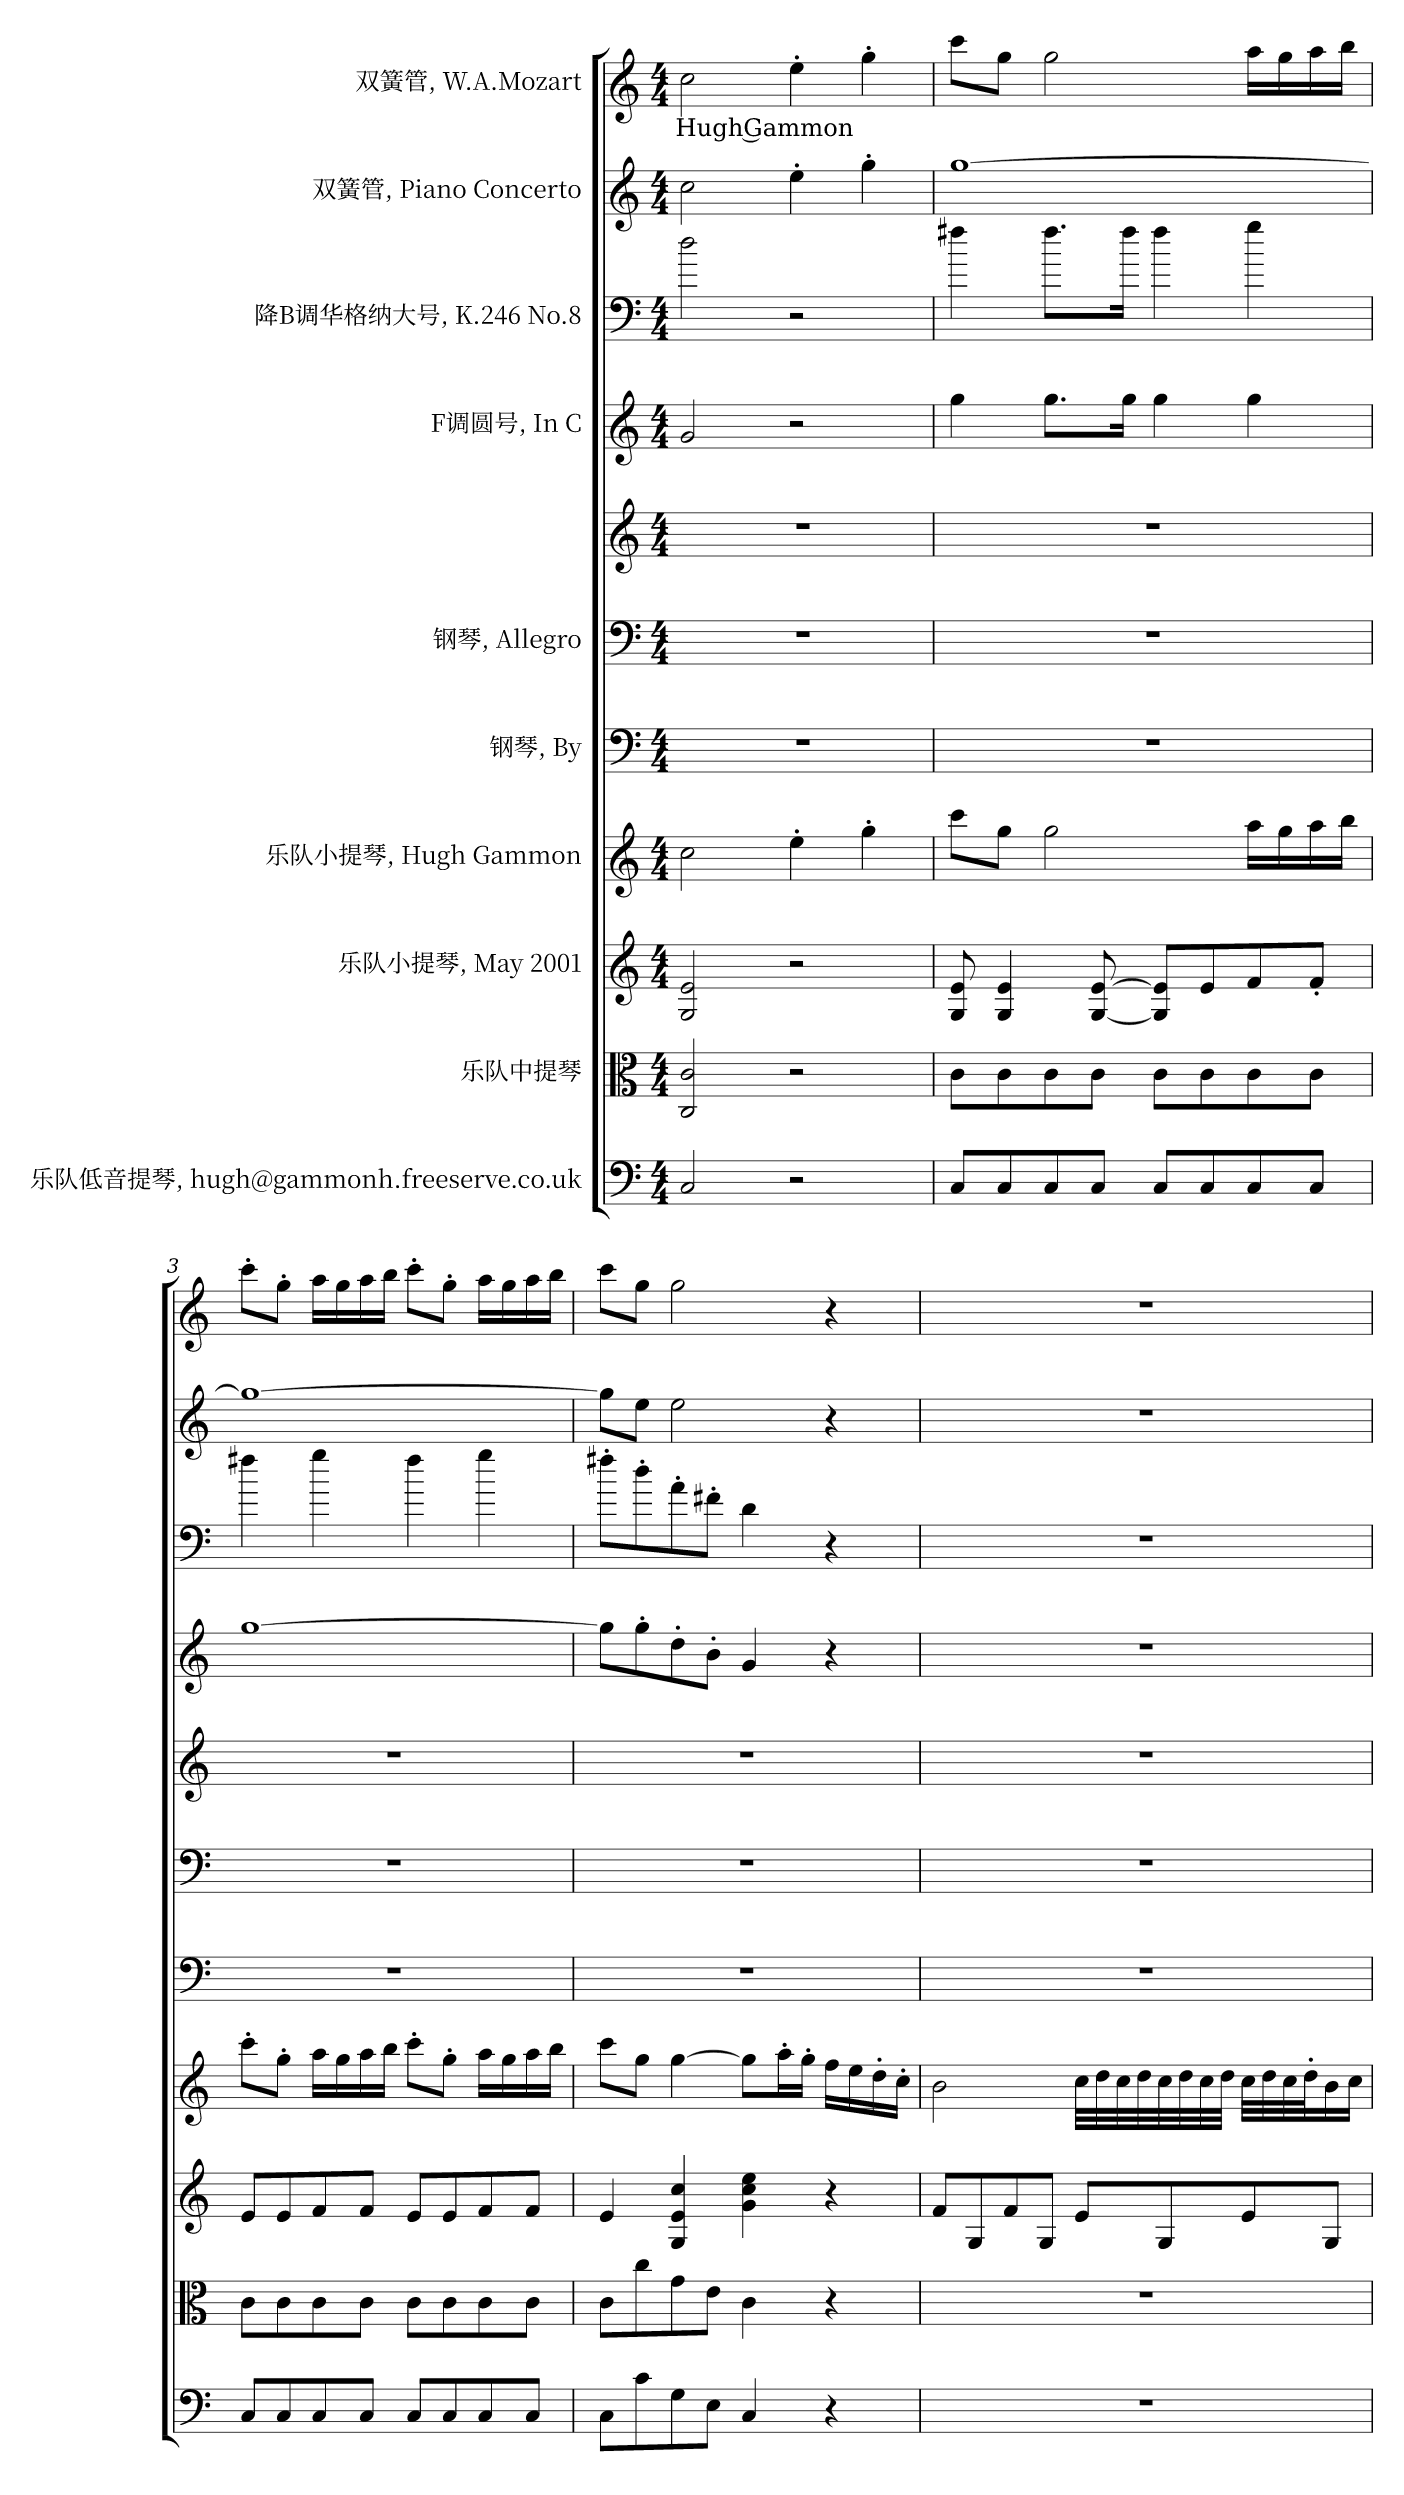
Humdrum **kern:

**kern	**kern	**kern	**kern	**kern	**kern	**kern	**kern	**kern	**kern	**kern	**text
*part10	*part9	*part8	*part7	*part6	*part5	*part5	*part4	*part3	*part2	*part1	*part1
*staff11	*staff10	*staff9	*staff8	*staff7	*staff6	*staff5	*staff4	*staff3	*staff2	*staff1	*staff1
*I"乐队低音提琴, hugh@gammonh.freeserve.co.uk	*I"乐队中提琴	*I"乐队小提琴, May 2001	*I"乐队小提琴, Hugh Gammon	*I"钢琴,       By	*I"钢琴, Allegro	*	*I"F调圆号, In C	*I"降B调华格纳大号, K.246 No.8	*I"双簧管, Piano Concerto	*I"双簧管, W.A.Mozart	*
*clefF4	*clefC3	*clefG2	*clefG2	*clefF4	*clefF4	*clefG2	*clefG2	*clefF4	*clefG2	*clefG2	*
*ITrd7c12	*	*	*	*	*	*	*ITrd4c7	*ITrd1c2	*	*	*
*k[]	*k[]	*k[]	*k[]	*k[]	*k[]	*k[]	*k[b-]	*k[b-e-]	*k[]	*k[]	*
*M4/4	*M4/4	*M4/4	*M4/4	*M4/4	*M4/4	*M4/4	*M4/4	*M4/4	*M4/4	*M4/4	*
*MM115	*MM115	*MM115	*MM115	*MM115	*MM115	*MM115	*MM115	*MM115	*MM115	*MM115	*
=1	=1	=1	=1	=1	=1	=1	=1	=1	=1	=1	=1
2CC/	2C/ 2c/	2G/ 2e/	2cc\	1r	1r	1r	2c/	2cc\	2cc\	2cc\	Hugh Gammon
2r	2r	2r	4ee'\	.	.	.	2r	2r	4ee'\	4ee'\	.
.	.	.	4gg'\	.	.	.	.	.	4gg'\	4gg'\	.
!!LO:PB:g=z
=2	=2	=2	=2	=2	=2	=2	=2	=2	=2	=2	=2
8CC/L	8c\L	8G/ 8e/	8ccc\L	1r	1r	1r	4cc\	4een\	[1gg	8ccc\L	.
8CC/	8c\	4G/ 4e/	8gg\J	.	.	.	.	.	.	8gg\J	.
8CC/	8c\	.	2gg\	.	.	.	8.cc\L	8.ee\L	.	2gg\	.
8CC/J	8c\J	[8G/ [8e/	.	.	.	.	.	.	.	.	.
.	.	.	.	.	.	.	16cc\Jk	16ee\Jk	.	.	.
8CC/L	8c\L	8G/] 8e/]L	.	.	.	.	4cc\	4ee\	.	.	.
8CC/	8c\	8e/	.	.	.	.	.	.	.	.	.
8CC/	8c\	8f/	16aa\LL	.	.	.	4cc\	4ff\	.	16aa\LL	.
.	.	.	16gg\	.	.	.	.	.	.	16gg\	.
8CC/J	8c\J	8f'/J	16aa\	.	.	.	.	.	.	16aa\	.
.	.	.	16bb\JJ	.	.	.	.	.	.	16bb\JJ	.
=3	=3	=3	=3	=3	=3	=3	=3	=3	=3	=3	=3
8CC/L	8c\L	8e/L	8ccc'\L	1r	1r	1r	[1cc	4een\	1gg_	8ccc'\L	.
8CC/	8c\	8e/	8gg'\J	.	.	.	.	.	.	8gg'\J	.
8CC/	8c\	8f/	16aa\LL	.	.	.	.	4ff\	.	16aa\LL	.
.	.	.	16gg\	.	.	.	.	.	.	16gg\	.
8CC/J	8c\J	8f/J	16aa\	.	.	.	.	.	.	16aa\	.
.	.	.	16bb\JJ	.	.	.	.	.	.	16bb\JJ	.
8CC/L	8c\L	8e/L	8ccc'\L	.	.	.	.	4ee\	.	8ccc'\L	.
8CC/	8c\	8e/	8gg'\J	.	.	.	.	.	.	8gg'\J	.
8CC/	8c\	8f/	16aa\LL	.	.	.	.	4ff\	.	16aa\LL	.
.	.	.	16gg\	.	.	.	.	.	.	16gg\	.
8CC/J	8c\J	8f/J	16aa\	.	.	.	.	.	.	16aa\	.
.	.	.	16bb\JJ	.	.	.	.	.	.	16bb\JJ	.
=4	=4	=4	=4	=4	=4	=4	=4	=4	=4	=4	=4
8CC\L	8c\L	4e/	8ccc\L	1r	1r	1r	8cc\L]	8een'\L	8gg\L]	8ccc\L	.
8C\	8cc\	.	8gg\J	.	.	.	8cc'\	8cc'\	8ee\J	8gg\J	.
8GG\	8g\	4G/ 4e/ 4cc/	[4gg\	.	.	.	8g'\	8g'\	2ee\	2gg\	.
8EE\J	8e\J	.	.	.	.	.	8e'\J	8en'\J	.	.	.
4CC/	4c\	4g\ 4cc\ 4ee\	8gg\L]	.	.	.	4c/	4c\	.	.	.
.	.	.	16aa'\L	.	.	.	.	.	.	.	.
.	.	.	16gg'\JJ	.	.	.	.	.	.	.	.
4r	4r	4r	16ff\LL	.	.	.	4r	4r	4r	4r	.
.	.	.	16ee\	.	.	.	.	.	.	.	.
.	.	.	16dd'\	.	.	.	.	.	.	.	.
.	.	.	16cc'\JJ	.	.	.	.	.	.	.	.
!!LO:PB:g=z
=5	=5	=5	=5	=5	=5	=5	=5	=5	=5	=5	=5
1r	1r	8f/L	2b\	1r	1r	1r	1r	1r	1r	1r	.
.	.	8G/	.	.	.	.	.	.	.	.	.
.	.	8f/	.	.	.	.	.	.	.	.	.
.	.	8G/J	.	.	.	.	.	.	.	.	.
.	.	8e/L	32cc\LLL	.	.	.	.	.	.	.	.
.	.	.	32dd\	.	.	.	.	.	.	.	.
.	.	.	32cc\	.	.	.	.	.	.	.	.
.	.	.	32dd\	.	.	.	.	.	.	.	.
.	.	8G/	32cc\	.	.	.	.	.	.	.	.
.	.	.	32dd\	.	.	.	.	.	.	.	.
.	.	.	32cc\	.	.	.	.	.	.	.	.
.	.	.	32dd\JJJ	.	.	.	.	.	.	.	.
.	.	8e/	32cc\LLL	.	.	.	.	.	.	.	.
.	.	.	32dd\	.	.	.	.	.	.	.	.
.	.	.	32cc\	.	.	.	.	.	.	.	.
.	.	.	32dd'\J	.	.	.	.	.	.	.	.
.	.	8G/J	16b\	.	.	.	.	.	.	.	.
.	.	.	16cc\JJ	.	.	.	.	.	.	.	.
=	=	=	=	=	=	=	=	=	=	=	=
*-	*-	*-	*-	*-	*-	*-	*-	*-	*-	*-	*-
